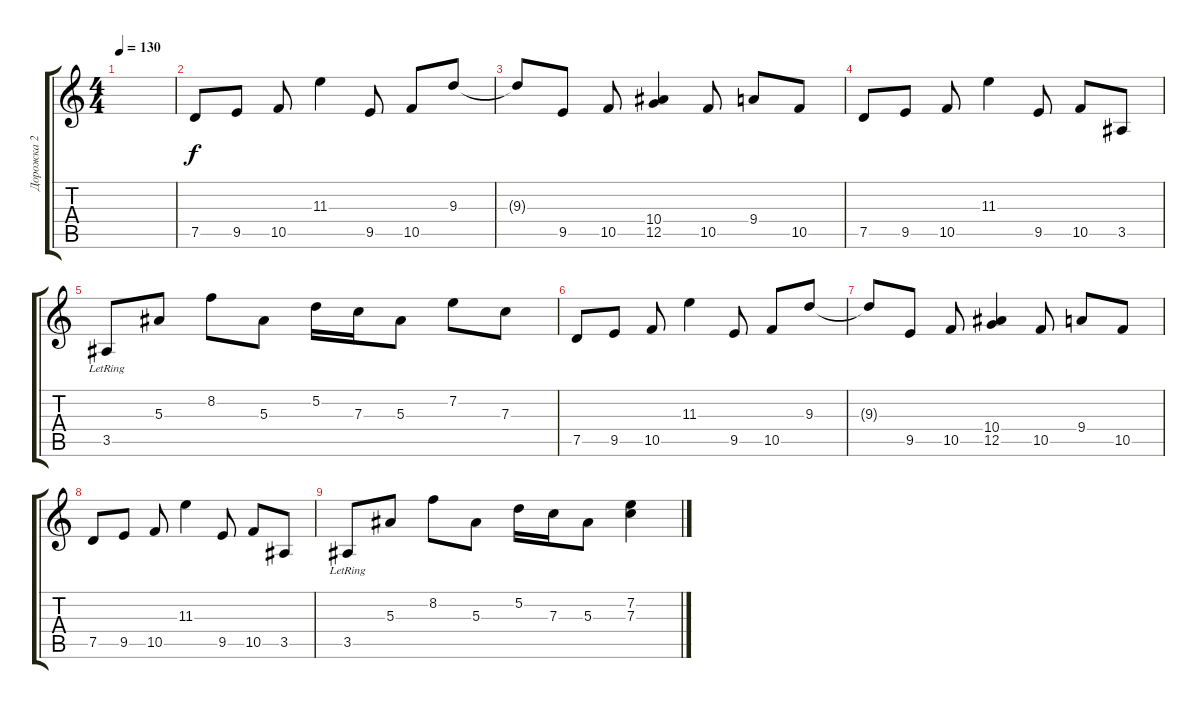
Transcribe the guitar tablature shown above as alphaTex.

\track ("Дорожка 2" "Дорожка 2") {instrument distortionguitar}
\staff {score tabs}
\tuning (D4 A3 F3 C3 G2 D2) {hide}
\ts (4 4)
\tempo 130
\clef g2
\ks c
|
7.5.8 9.5.8 10.5.8 11.3.4 9.5.8 10.5.8 9.3.8 |
9.3{t}.8 9.5.8 10.5.8 (10.4 12.5).4 10.5.8 9.4.8 10.5.8 |
7.5.8 9.5.8 10.5.8 11.3.4 9.5.8 10.5.8 3.5.8 |
3.5{lr}.8 5.3.8 8.2.8 5.3.8 5.2.16 7.3.16 5.3.8 7.2.8 7.3.8 |
7.5.8 9.5.8 10.5.8 11.3.4 9.5.8 10.5.8 9.3.8 |
9.3{t}.8 9.5.8 10.5.8 (10.4 12.5).4 10.5.8 9.4.8 10.5.8 |
7.5.8 9.5.8 10.5.8 11.3.4 9.5.8 10.5.8 3.5.8 |
3.5{lr}.8 5.3.8 8.2.8 5.3.8 5.2.16 7.3.16 5.3.8 (7.2 7.3).4
